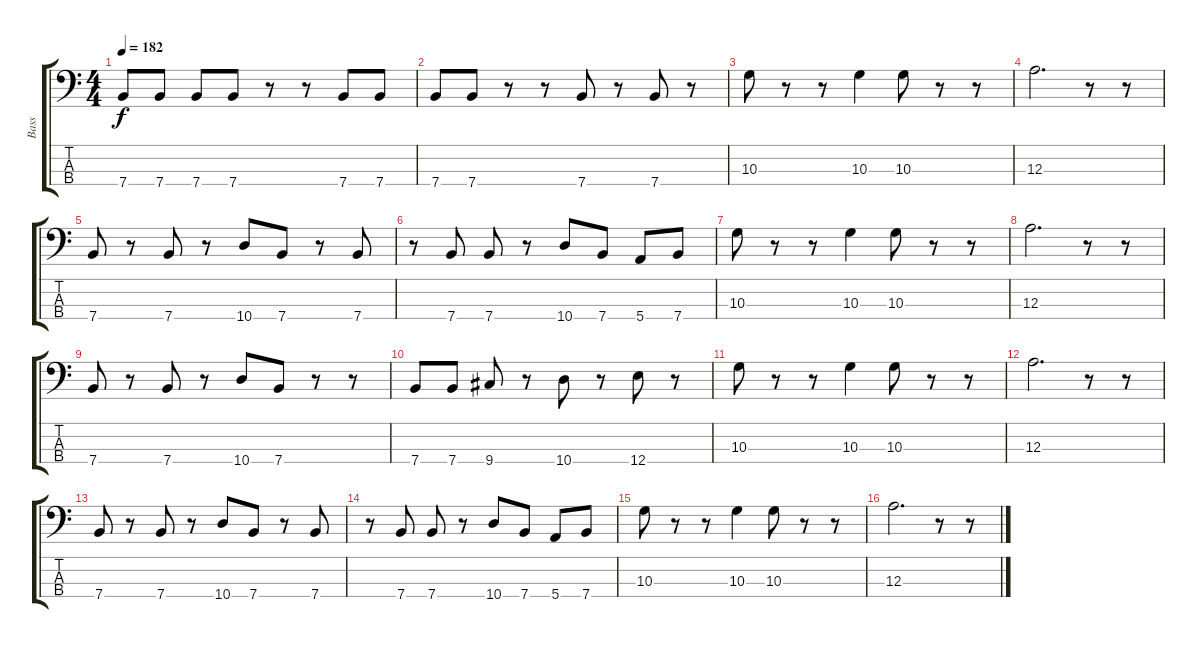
\track ("Bass" "Bass") {instrument electricbassfinger}
\staff {score tabs}
\tuning (G2 D2 A1 E1) {hide}
\ts (4 4)
\tempo 182
\clef f4
\ks c
7.4.8{dy f} 7.4.8 7.4.8 7.4.8 r.8 r.8 7.4.8 7.4.8 |
7.4.8 7.4.8 r.8 r.8 7.4.8 r.8 7.4.8 r.8 |
10.3.8 r.8 r.8 10.3.4 10.3.8 r.8 r.8 |
12.3.2{d} r.8 r.8 |
7.4.8 r.8 7.4.8 r.8 10.4.8 7.4.8 r.8 7.4.8 |
r.8 7.4.8 7.4.8 r.8 10.4.8 7.4.8 5.4.8 7.4.8 |
10.3.8 r.8 r.8 10.3.4 10.3.8 r.8 r.8 |
12.3.2{d} r.8 r.8 |
7.4.8 r.8 7.4.8 r.8 10.4.8 7.4.8 r.8 r.8 |
7.4.8 7.4.8 9.4.8 r.8 10.4.8 r.8 12.4.8 r.8 |
10.3.8 r.8 r.8 10.3.4 10.3.8 r.8 r.8 |
12.3.2{d} r.8 r.8 |
7.4.8 r.8 7.4.8 r.8 10.4.8 7.4.8 r.8 7.4.8 |
r.8 7.4.8 7.4.8 r.8 10.4.8 7.4.8 5.4.8 7.4.8 |
10.3.8 r.8 r.8 10.3.4 10.3.8 r.8 r.8 |
12.3.2{d} r.8 r.8
